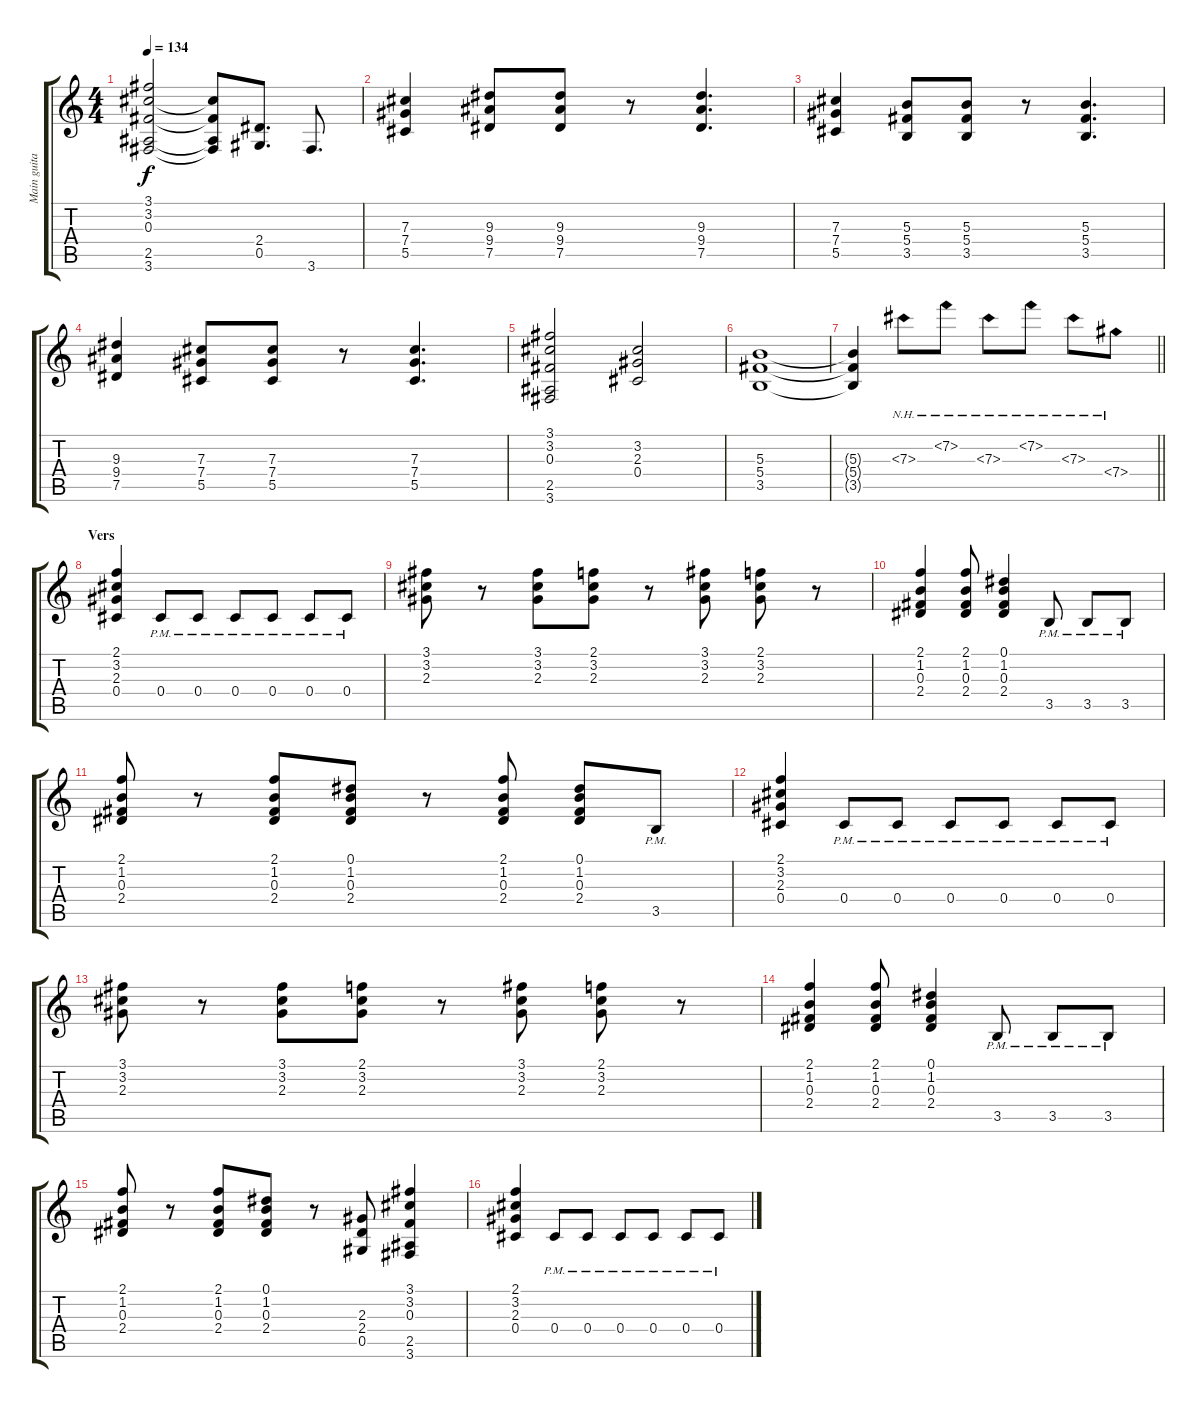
\track ("Main guitar - Martin Sweet" "Main guita") {instrument overdrivenguitar}
\staff {score tabs}
\tuning (Eb4 Bb3 Gb3 Db3 Ab2 Eb2) {hide}
\ts (4 4)
\tempo 134
\clef g2
\ks c
(3.1 3.2 0.3 2.5 3.6).2{dy f} (3.2{t} 0.3{t} 2.5{t} 3.6{t}).8 (2.4 0.5).8{d} 3.6.8{d} |
(7.3 7.4 5.5).4 (9.3 9.4 7.5).8 (9.3 9.4 7.5).8 r.8 (9.3 9.4 7.5).4{d} |
(7.3 7.4 5.5).4 (5.3 5.4 3.5).8 (5.3 5.4 3.5).8 r.8 (5.3 5.4 3.5).4{d} |
(9.3 9.4 7.5).4 (7.3 7.4 5.5).8 (7.3 7.4 5.5).8 r.8 (7.3 7.4 5.5).4{d} |
(3.1 3.2 0.3 2.5 3.6).2 (3.2 2.3 0.4).2 |
(5.3 5.4 3.5).1 |
\barLineRight lightlight
(5.3{t} 5.4{t} 3.5{t}).4 7.3{nh}.8{balance 3} 7.2{nh}.8 7.3{nh}.8 7.2{nh}.8 7.3{nh}.8 7.4{nh}.8 |
\section ("" "Vers")
(2.1 3.2 2.3 0.4).4 0.4{pm}.8 0.4{pm}.8 0.4{pm}.8 0.4{pm}.8 0.4{pm}.8 0.4{pm}.8 |
(3.1 3.2 2.3).8 r.8 (3.1 3.2 2.3).8 (2.1 3.2 2.3).8 r.8 (3.1 3.2 2.3).8 (2.1 3.2 2.3).8 r.8 |
(2.1 1.2 0.3 2.4).4 (2.1 1.2 0.3 2.4).8 (0.1 1.2 0.3 2.4).4 3.5{pm}.8 3.5{pm}.8 3.5{pm}.8 |
(2.1 1.2 0.3 2.4).8 r.8 (2.1 1.2 0.3 2.4).8 (0.1 1.2 0.3 2.4).8 r.8 (2.1 1.2 0.3 2.4).8 (0.1 1.2 0.3 2.4).8 3.5{pm}.8 |
(2.1 3.2 2.3 0.4).4 0.4{pm}.8 0.4{pm}.8 0.4{pm}.8 0.4{pm}.8 0.4{pm}.8 0.4{pm}.8 |
(3.1 3.2 2.3).8 r.8 (3.1 3.2 2.3).8 (2.1 3.2 2.3).8 r.8 (3.1 3.2 2.3).8 (2.1 3.2 2.3).8 r.8 |
(2.1 1.2 0.3 2.4).4 (2.1 1.2 0.3 2.4).8 (0.1 1.2 0.3 2.4).4 3.5{pm}.8 3.5{pm}.8 3.5{pm}.8 |
(2.1 1.2 0.3 2.4).8 r.8 (2.1 1.2 0.3 2.4).8 (0.1 1.2 0.3 2.4).8 r.8 (2.3 2.4 0.5).8 (3.1 3.2 0.3 2.5 3.6).4 |
(2.1 3.2 2.3 0.4).4{volume 7} 0.4{pm}.8 0.4{pm}.8 0.4{pm}.8 0.4{pm}.8 0.4{pm}.8 0.4{pm}.8
